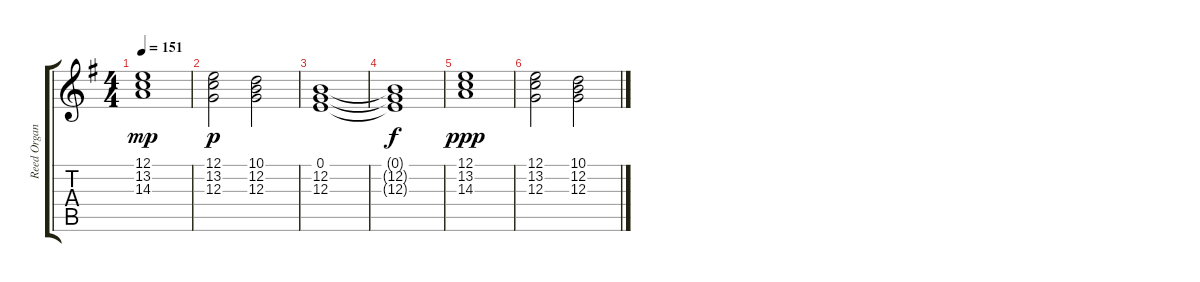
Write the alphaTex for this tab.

\track ("Reed Organ" "Reed Organ") {instrument reedorgan}
\staff {score tabs}
\tuning (E4 B3 G3 D3 A2 E2) {hide}
\ts (4 4)
\tempo 151
\clef g2
\ks eminor
(12.1 13.2 14.3).1{dy mp} |
(12.1 13.2 12.3).2{dy p} (10.1 12.2 12.3).2 |
(0.1 12.2 12.3).1 |
(0.1{t} 12.2{t} 12.3{t}).1{dy f} |
(12.1 13.2 14.3).1{dy ppp} |
(12.1 13.2 12.3).2 (10.1 12.2 12.3).2
